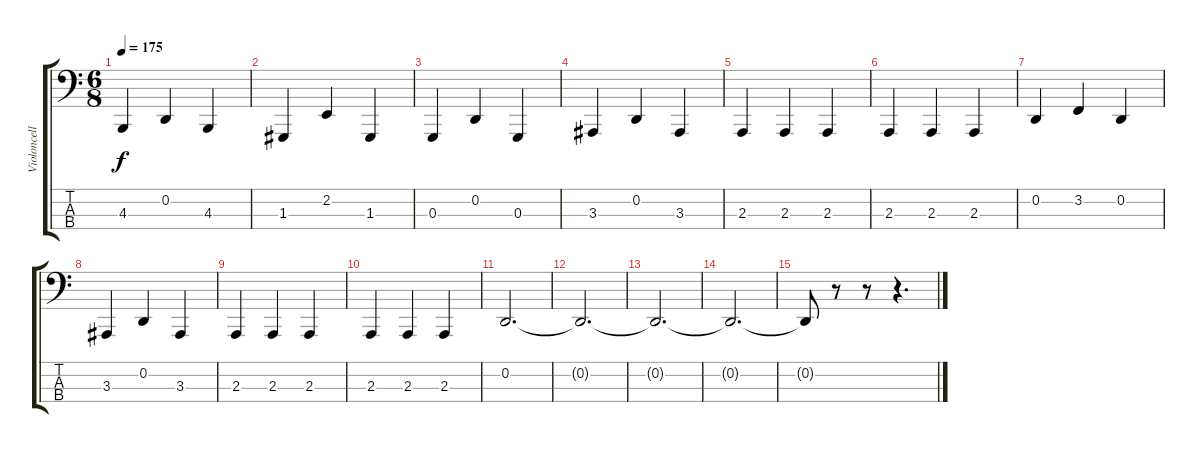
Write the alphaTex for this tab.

\track ("Violoncello" "Violoncell") {instrument cello}
\staff {score tabs}
\tuning (A2 D2 G1 C1) {hide}
\ts (6 8)
\tempo 175
\clef f4
\ks c
4.3.4{dy f} 0.2.4 4.3.4 |
1.3.4 2.2.4 1.3.4 |
0.3.4 0.2.4 0.3.4 |
3.3.4 0.2.4 3.3.4 |
2.3.4 2.3.4 2.3.4 |
2.3.4 2.3.4 2.3.4 |
0.2.4 3.2.4 0.2.4 |
3.3.4 0.2.4 3.3.4 |
2.3.4 2.3.4 2.3.4 |
2.3.4 2.3.4 2.3.4 |
0.2.2{d} |
0.2{t}.2{d} |
0.2{t}.2{d} |
0.2{t}.2{d} |
0.2{t}.8 r.8 r.8 r.4{d}
